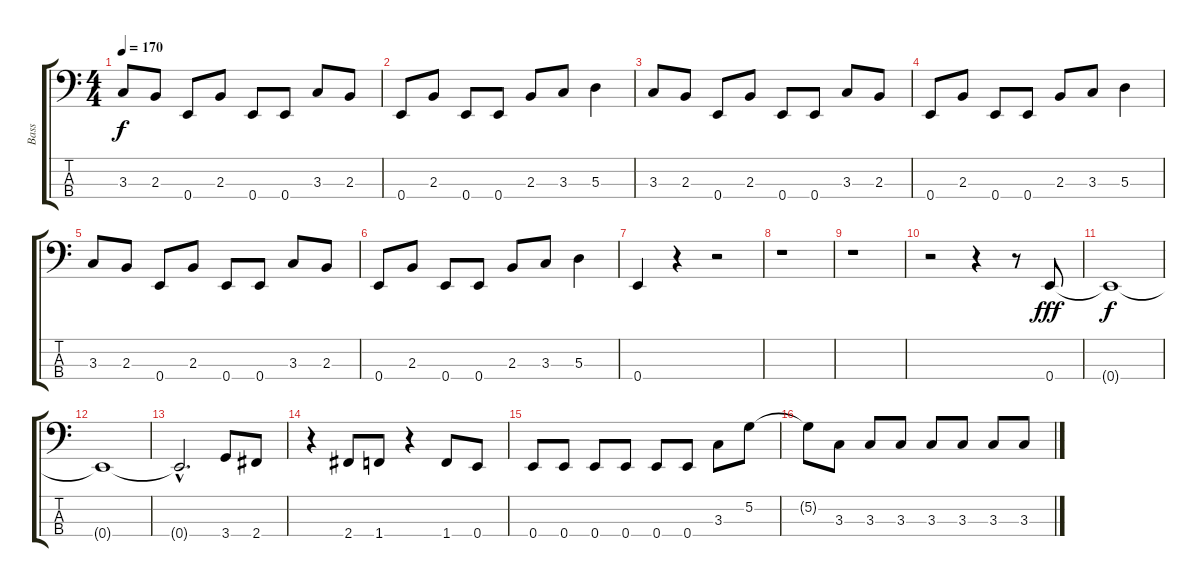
\track ("Bass" "Bass") {instrument electricbasspick}
\staff {score tabs}
\tuning (G2 D2 A1 E1) {hide}
\ts (4 4)
\tempo 170
\clef f4
\ks c
3.3.8{dy f} 2.3.8 0.4.8 2.3.8 0.4.8 0.4.8 3.3.8 2.3.8 |
0.4.8 2.3.8 0.4.8 0.4.8 2.3.8 3.3.8 5.3.4 |
3.3.8 2.3.8 0.4.8 2.3.8 0.4.8 0.4.8 3.3.8 2.3.8 |
0.4.8 2.3.8 0.4.8 0.4.8 2.3.8 3.3.8 5.3.4 |
3.3.8 2.3.8 0.4.8 2.3.8 0.4.8 0.4.8 3.3.8 2.3.8 |
0.4.8 2.3.8 0.4.8 0.4.8 2.3.8 3.3.8 5.3.4 |
0.4.4 r.4 r.2 |
r.1 |
r.1 |
r.2 r.4 r.8 0.4.8{dy fff} |
0.4{t}.1{dy f} |
0.4{t}.1 |
0.4{hac t}.2{d} 3.4.8 2.4.8 |
r.4 2.4.8 1.4.8 r.4 1.4.8 0.4.8 |
0.4.8 0.4.8 0.4.8 0.4.8 0.4.8 0.4.8 3.3.8 5.2.8 |
5.2{t}.8 3.3.8 3.3.8 3.3.8 3.3.8 3.3.8 3.3.8 3.3.8
